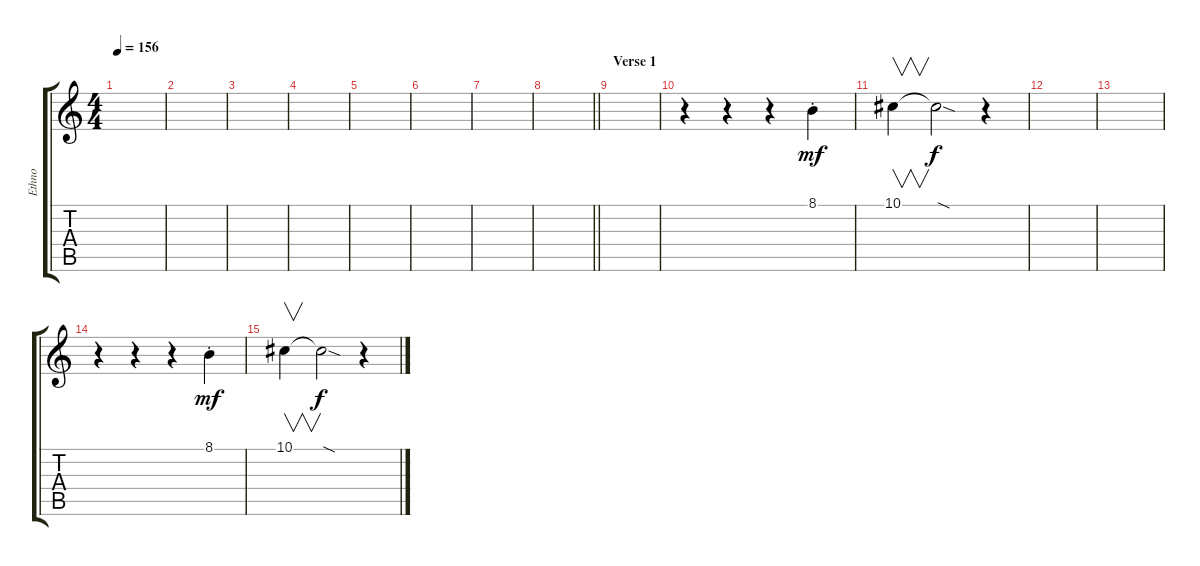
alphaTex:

\track ("Ethno" "Ethno") {instrument shanai}
\staff {score tabs}
\tuning (Eb4 Bb3 Gb3 Db3 Ab2 Eb2) {hide}
\ts (4 4)
\tempo 156
\clef g2
\ks c
|
|
|
|
|
|
|
\barLineRight lightlight
|
\section ("" "Verse 1")
|
r.4 r.4 r.4 8.1{st}.4{dy mf} |
10.1.4{v} 10.1{sod t}.2{dy f} r.4 |
|
|
r.4 r.4 r.4 8.1{st}.4{dy mf} |
10.1.4{v} 10.1{sod t}.2{dy f} r.4
